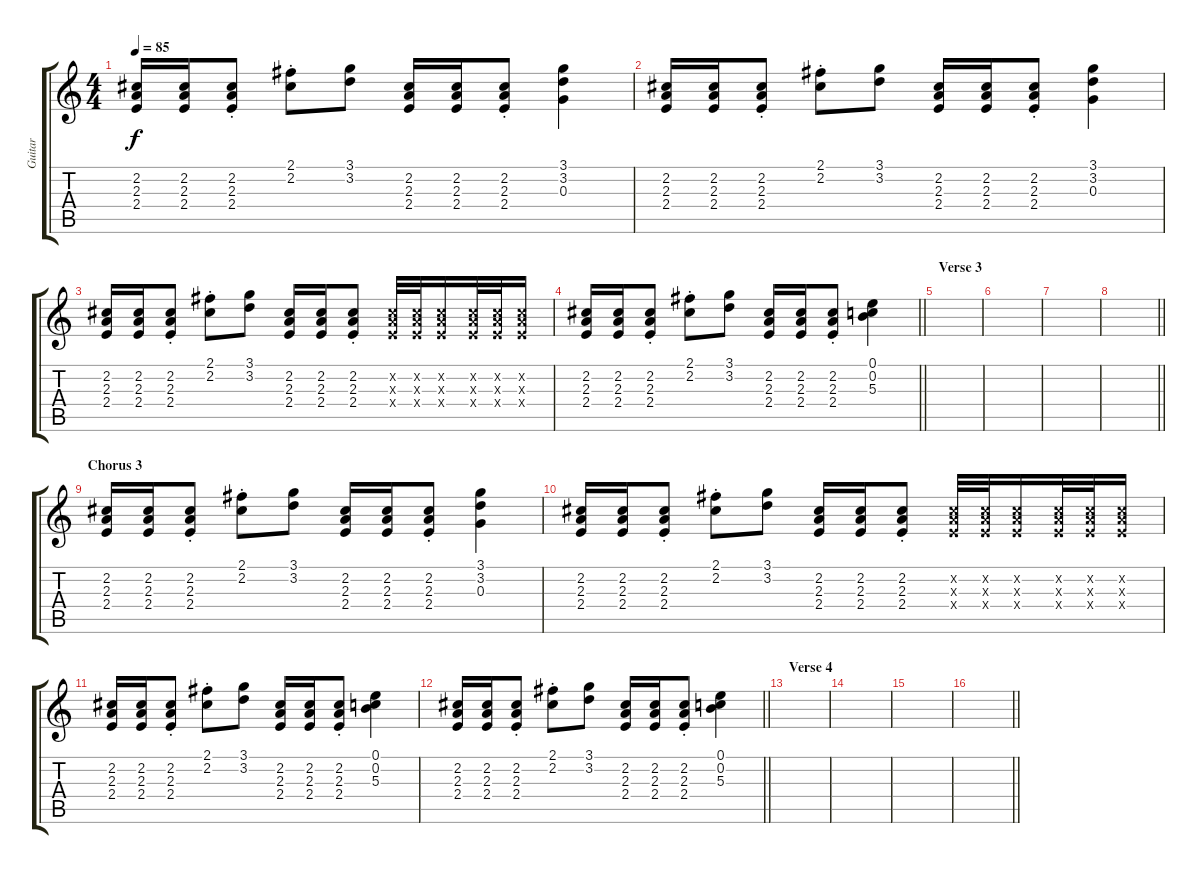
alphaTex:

\track ("Guitar" "Guitar") {instrument distortionguitar}
\staff {score tabs}
\tuning (E4 B3 G3 D3 A2 E2) {hide}
\ts (4 4)
\tempo 85
\clef g2
\ks c
(2.2 2.3 2.4).16{dy f} (2.2 2.3 2.4).16 (2.2{st} 2.3{st} 2.4{st}).8 (2.1{st} 2.2{st}).8 (3.1 3.2).8 (2.2 2.3 2.4).16 (2.2 2.3 2.4).16 (2.2{st} 2.3{st} 2.4{st}).8 (3.1 3.2 0.3).4 |
(2.2 2.3 2.4).16 (2.2 2.3 2.4).16 (2.2{st} 2.3{st} 2.4{st}).8 (2.1{st} 2.2{st}).8 (3.1 3.2).8 (2.2 2.3 2.4).16 (2.2 2.3 2.4).16 (2.2{st} 2.3{st} 2.4{st}).8 (3.1 3.2 0.3).4 |
(2.2 2.3 2.4).16 (2.2 2.3 2.4).16 (2.2{st} 2.3{st} 2.4{st}).8 (2.1{st} 2.2{st}).8 (3.1 3.2).8 (2.2 2.3 2.4).16 (2.2 2.3 2.4).16 (2.2{st} 2.3{st} 2.4{st}).8 (2.2{x} 2.3{x} 2.4{x}).32 (2.2{x} 2.3{x} 2.4{x}).32 (2.2{x} 2.3{x} 2.4{x}).16 (2.2{x} 2.3{x} 2.4{x}).32 (2.2{x} 2.3{x} 2.4{x}).32 (2.2{x} 2.3{x} 2.4{x}).16 |
\barLineRight lightlight
(2.2 2.3 2.4).16 (2.2 2.3 2.4).16 (2.2{st} 2.3{st} 2.4{st}).8 (2.1{st} 2.2{st}).8 (3.1 3.2).8 (2.2 2.3 2.4).16 (2.2 2.3 2.4).16 (2.2{st} 2.3{st} 2.4{st}).8 (0.1 0.2 5.3).4 |
\section ("" "Verse 3")
|
|
|
\barLineRight lightlight
|
\section ("" "Chorus 3")
(2.2 2.3 2.4).16 (2.2 2.3 2.4).16 (2.2{st} 2.3{st} 2.4{st}).8 (2.1{st} 2.2{st}).8 (3.1 3.2).8 (2.2 2.3 2.4).16 (2.2 2.3 2.4).16 (2.2{st} 2.3{st} 2.4{st}).8 (3.1 3.2 0.3).4 |
(2.2 2.3 2.4).16 (2.2 2.3 2.4).16 (2.2{st} 2.3{st} 2.4{st}).8 (2.1{st} 2.2{st}).8 (3.1 3.2).8 (2.2 2.3 2.4).16 (2.2 2.3 2.4).16 (2.2{st} 2.3{st} 2.4{st}).8 (2.2{x} 2.3{x} 2.4{x}).32 (2.2{x} 2.3{x} 2.4{x}).32 (2.2{x} 2.3{x} 2.4{x}).16 (2.2{x} 2.3{x} 2.4{x}).32 (2.2{x} 2.3{x} 2.4{x}).32 (2.2{x} 2.3{x} 2.4{x}).16 |
(2.2 2.3 2.4).16 (2.2 2.3 2.4).16 (2.2{st} 2.3{st} 2.4{st}).8 (2.1{st} 2.2{st}).8 (3.1 3.2).8 (2.2 2.3 2.4).16 (2.2 2.3 2.4).16 (2.2{st} 2.3{st} 2.4{st}).8 (0.1 0.2 5.3).4 |
\barLineRight lightlight
(2.2 2.3 2.4).16 (2.2 2.3 2.4).16 (2.2{st} 2.3{st} 2.4{st}).8 (2.1{st} 2.2{st}).8 (3.1 3.2).8 (2.2 2.3 2.4).16 (2.2 2.3 2.4).16 (2.2{st} 2.3{st} 2.4{st}).8 (0.1 0.2 5.3).4 |
\section ("" "Verse 4")
|
|
|
\barLineRight lightlight
